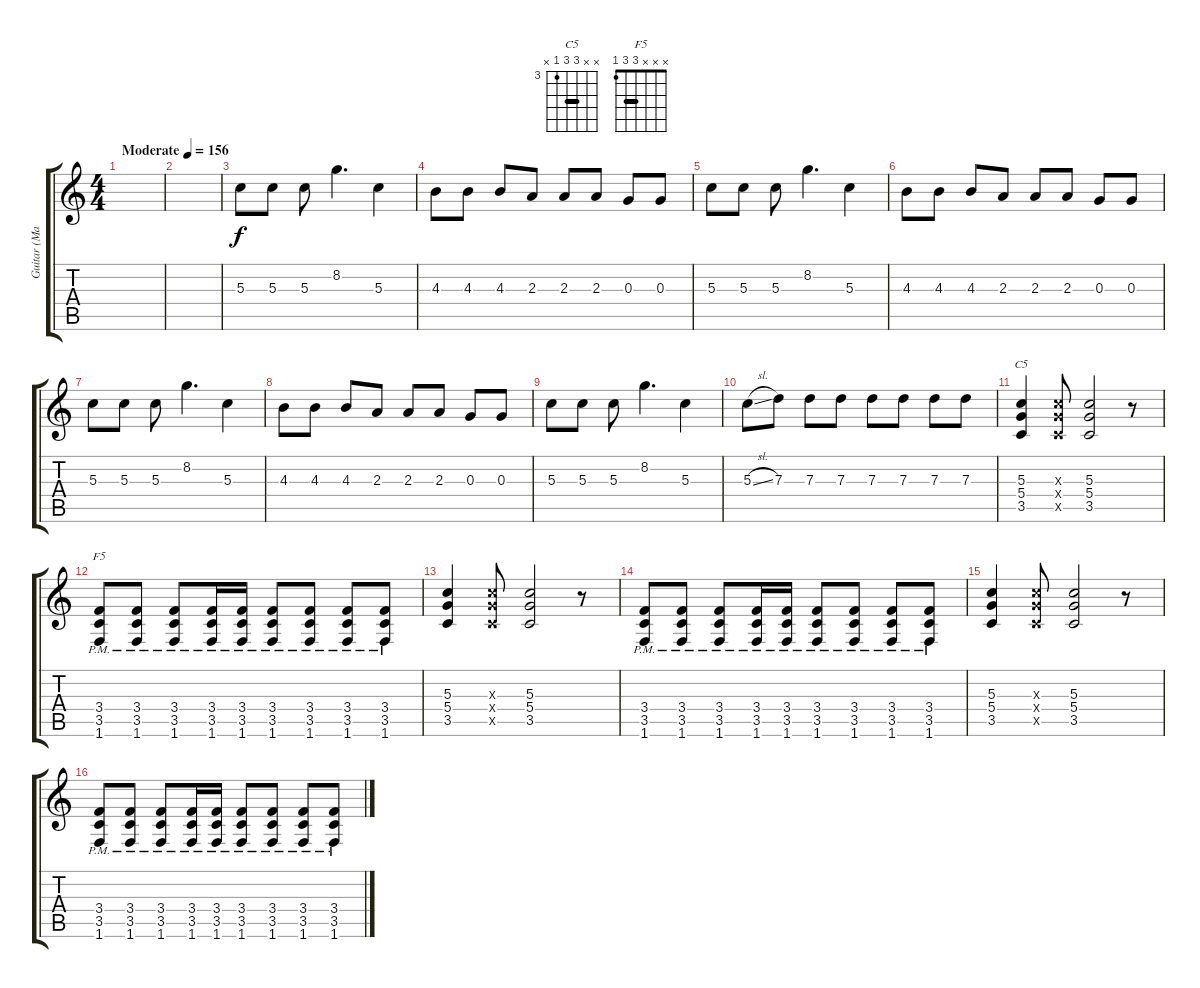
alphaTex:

\track ("Guitar (Marty)" "Guitar (Ma") {instrument overdrivenguitar}
\staff {score tabs}
\tuning (E4 B3 G3 D3 A2 E2) {hide}
\chord ("C5" x x 5 5 3 x) {firstfret 3 barre 5}
\chord ("F5" x x x 3 3 1) {barre 3}
\ts (4 4)
\tempo (156 "Moderate")
\clef g2
\ks c
|
|
5.3.8 5.3.8 5.3.8 8.2.4{d} 5.3.4 |
4.3.8 4.3.8 4.3.8 2.3.8 2.3.8 2.3.8 0.3.8 0.3.8 |
5.3.8 5.3.8 5.3.8 8.2.4{d} 5.3.4 |
4.3.8 4.3.8 4.3.8 2.3.8 2.3.8 2.3.8 0.3.8 0.3.8 |
5.3.8 5.3.8 5.3.8 8.2.4{d} 5.3.4 |
4.3.8 4.3.8 4.3.8 2.3.8 2.3.8 2.3.8 0.3.8 0.3.8 |
5.3.8 5.3.8 5.3.8 8.2.4{d} 5.3.4 |
5.3{sl}.8 7.3.8 7.3.8 7.3.8 7.3.8 7.3.8 7.3.8 7.3.8 |
(5.3 5.4 3.5).4{ch "C5"} (5.3{x} 5.4{x} 3.5{x}).8 (5.3 5.4 3.5).2 r.8 |
(3.4{pm} 3.5{pm} 1.6{pm}).8{ch "F5"} (3.4{pm} 3.5{pm} 1.6{pm}).8 (3.4{pm} 3.5{pm} 1.6{pm}).8 (3.4{pm} 3.5{pm} 1.6{pm}).16 (3.4{pm} 3.5{pm} 1.6{pm}).16 (3.4{pm} 3.5{pm} 1.6{pm}).8 (3.4{pm} 3.5{pm} 1.6{pm}).8 (3.4{pm} 3.5{pm} 1.6{pm}).8 (3.4{pm} 3.5{pm} 1.6{pm}).8 |
(5.3 5.4 3.5).4 (5.3{x} 5.4{x} 3.5{x}).8 (5.3 5.4 3.5).2 r.8 |
(3.4{pm} 3.5{pm} 1.6{pm}).8 (3.4{pm} 3.5{pm} 1.6{pm}).8 (3.4{pm} 3.5{pm} 1.6{pm}).8 (3.4{pm} 3.5{pm} 1.6{pm}).16 (3.4{pm} 3.5{pm} 1.6{pm}).16 (3.4{pm} 3.5{pm} 1.6{pm}).8 (3.4{pm} 3.5{pm} 1.6{pm}).8 (3.4{pm} 3.5{pm} 1.6{pm}).8 (3.4{pm} 3.5{pm} 1.6{pm}).8 |
(5.3 5.4 3.5).4 (5.3{x} 5.4{x} 3.5{x}).8 (5.3 5.4 3.5).2 r.8 |
(3.4{pm} 3.5{pm} 1.6{pm}).8 (3.4{pm} 3.5{pm} 1.6{pm}).8 (3.4{pm} 3.5{pm} 1.6{pm}).8 (3.4{pm} 3.5{pm} 1.6{pm}).16 (3.4{pm} 3.5{pm} 1.6{pm}).16 (3.4{pm} 3.5{pm} 1.6{pm}).8 (3.4{pm} 3.5{pm} 1.6{pm}).8 (3.4{pm} 3.5{pm} 1.6{pm}).8 (3.4{pm} 3.5{pm} 1.6{pm}).8
